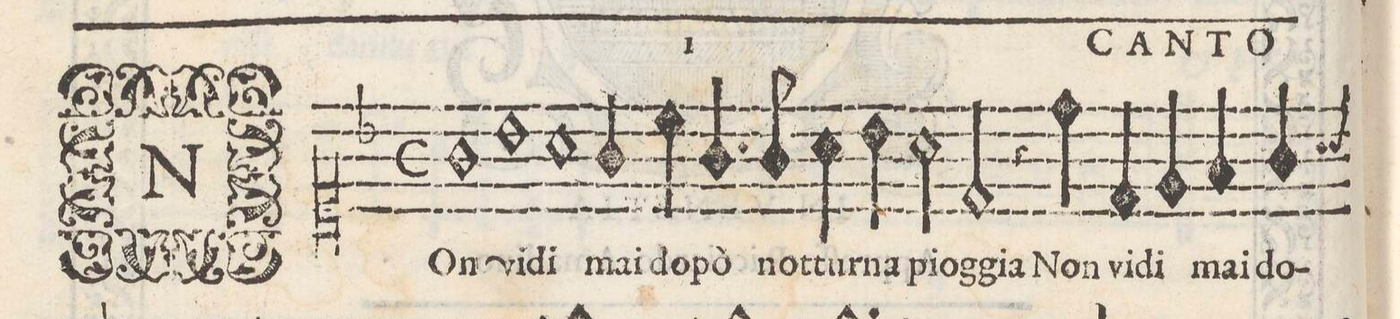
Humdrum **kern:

**kern	**text
*I"CANTO	*
*clefC1	*
*k[b-]	*
*met(C)	*
*M2/1	*
1g	NOn
1b-	vi-
=2-	=2-
1a	-di
4g/	mai
4cc\	do-
4.g/	-pò
8g/	not-
=3-	=3-
4a\	-tur-
4b-\	-na
2a\	pog-
2d/	-gia
4r	.
4dd\	Non
=4-	=4-
4d/	vi-
4e/	-di
4f/	mai
4g/	do-
*-	*-
